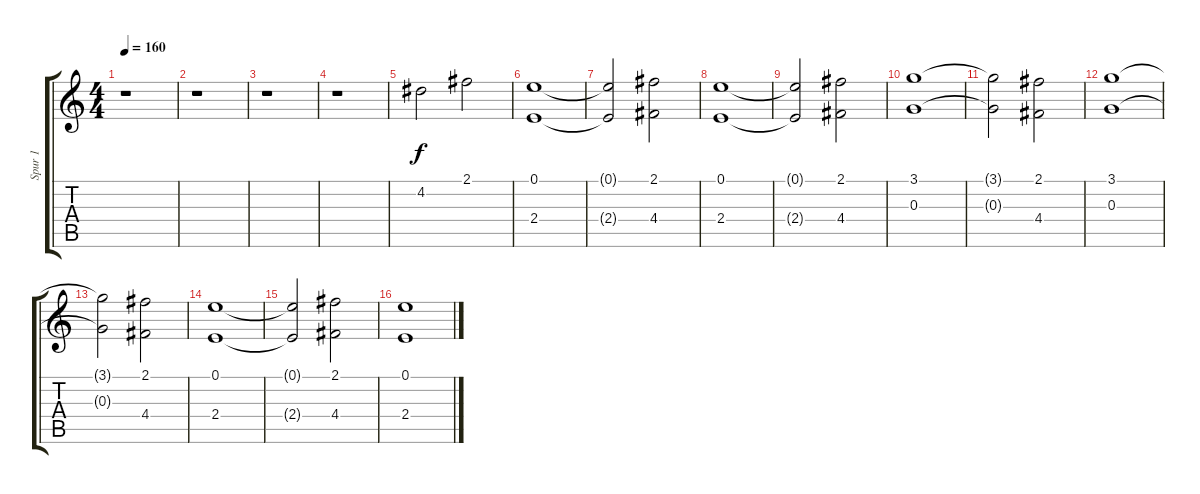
\track ("Spur 1" "Spur 1") {instrument electricguitarclean}
\staff {score tabs}
\tuning (E4 B3 G3 D3 A2 E2) {hide}
\ts (4 4)
\tempo 160
\clef g2
\ks c
r.1{dy f} |
r.1 |
r.1 |
r.1 |
4.2.2 2.1.2 |
(0.1 2.4).1 |
(0.1{t} 2.4{t}).2 (2.1 4.4).2 |
(0.1 2.4).1 |
(0.1{t} 2.4{t}).2 (2.1 4.4).2 |
(3.1 0.3).1 |
(3.1{t} 0.3{t}).2 (2.1 4.4).2 |
(3.1 0.3).1 |
(3.1{t} 0.3{t}).2 (2.1 4.4).2 |
(0.1 2.4).1 |
(0.1{t} 2.4{t}).2 (2.1 4.4).2 |
(0.1 2.4).1
